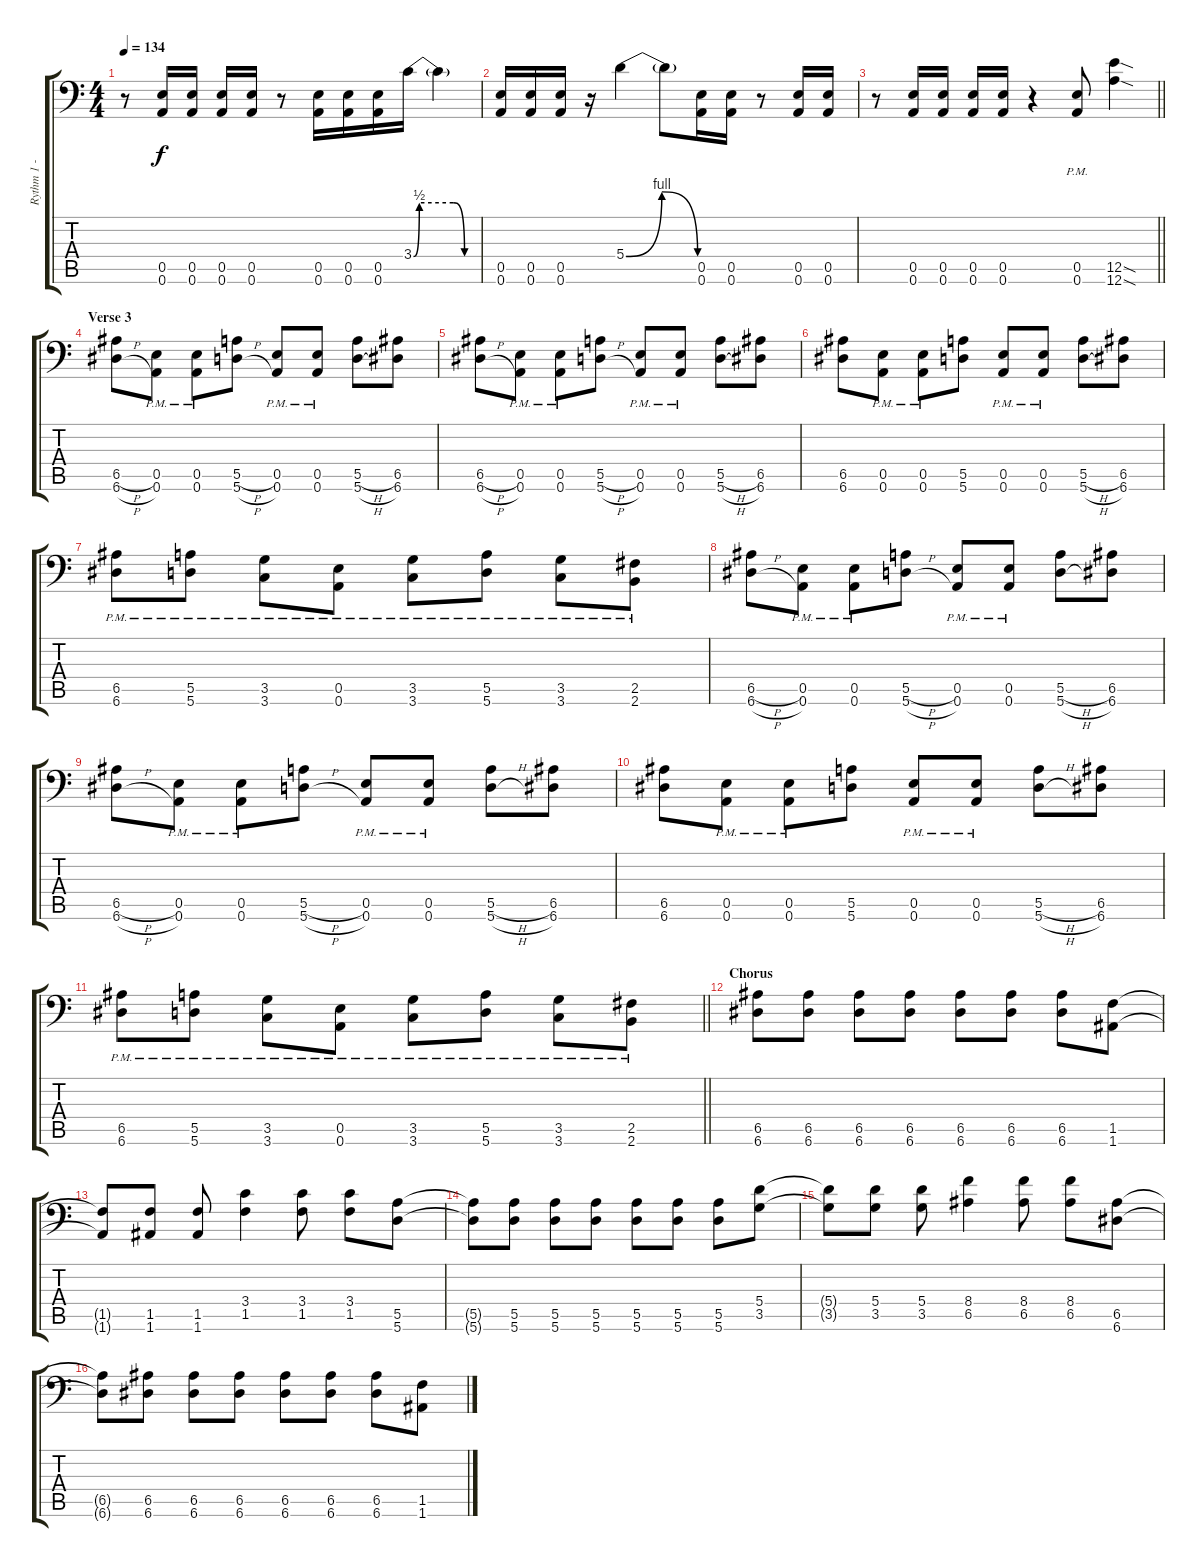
\track ("Rythm 1 - James" "Rythm 1 - ") {instrument distortionguitar}
\staff {score tabs}
\tuning (B3 Gb3 D3 A2 E2 A1) {hide}
\ts (4 4)
\tempo 134
\clef f4
\ks c
r.8{dy f} (0.5 0.6).16 (0.5 0.6).16 (0.5 0.6).16 (0.5 0.6).16 r.8 (0.5 0.6).16 (0.5 0.6).16 (0.5 0.6).16 3.4{be (custom 0 0 5 2 35 2 45 0 60 0)}.16 3.4{t}.4 |
(0.5 0.6).16 (0.5 0.6).16 (0.5 0.6).16 r.16 5.4{be (bendrelease 0 0 5 4 55 4 60 0)}.4 5.4{t}.8 (0.5 0.6).16 (0.5 0.6).16 r.8 (0.5 0.6).16 (0.5 0.6).16 |
\barLineRight lightlight
r.8 (0.5 0.6).16 (0.5 0.6).16 (0.5 0.6).16 (0.5 0.6).16 r.4 (0.5{pm} 0.6{pm}).8 (12.5{sod} 12.6{sod}).4 |
\section ("" "Verse 3")
(6.5{h} 6.6{h}).8 (0.5{pm} 0.6{pm}).8 (0.5{pm} 0.6{pm}).8 (5.5{h} 5.6{h}).8 (0.5{pm} 0.6{pm}).8 (0.5{pm} 0.6{pm}).8 (5.5{h} 5.6{h}).8 (6.5 6.6).8 |
(6.5{h} 6.6{h}).8 (0.5{pm} 0.6{pm}).8 (0.5{pm} 0.6{pm}).8 (5.5{h} 5.6{h}).8 (0.5{pm} 0.6{pm}).8 (0.5{pm} 0.6{pm}).8 (5.5{h} 5.6{h}).8 (6.5 6.6).8 |
(6.5 6.6).8 (0.5{pm} 0.6{pm}).8 (0.5{pm} 0.6{pm}).8 (5.5 5.6).8 (0.5{pm} 0.6{pm}).8 (0.5{pm} 0.6{pm}).8 (5.5{h} 5.6{h}).8 (6.5 6.6).8 |
(6.5{pm} 6.6{pm}).8 (5.5{pm} 5.6{pm}).8 (3.5{pm} 3.6{pm}).8 (0.5{pm} 0.6{pm}).8 (3.5{pm} 3.6{pm}).8 (5.5{pm} 5.6{pm}).8 (3.5{pm} 3.6{pm}).8 (2.5{pm} 2.6{pm}).8 |
(6.5{h} 6.6{h}).8 (0.5{pm} 0.6{pm}).8 (0.5{pm} 0.6{pm}).8 (5.5{h} 5.6{h}).8 (0.5{pm} 0.6{pm}).8 (0.5{pm} 0.6{pm}).8 (5.5{h} 5.6{h}).8 (6.5 6.6).8 |
(6.5{h} 6.6{h}).8 (0.5{pm} 0.6{pm}).8 (0.5{pm} 0.6{pm}).8 (5.5{h} 5.6{h}).8 (0.5{pm} 0.6{pm}).8 (0.5{pm} 0.6{pm}).8 (5.5{h} 5.6{h}).8 (6.5 6.6).8 |
(6.5 6.6).8 (0.5{pm} 0.6{pm}).8 (0.5{pm} 0.6{pm}).8 (5.5 5.6).8 (0.5{pm} 0.6{pm}).8 (0.5{pm} 0.6{pm}).8 (5.5{h} 5.6{h}).8 (6.5 6.6).8 |
\barLineRight lightlight
(6.5{pm} 6.6{pm}).8 (5.5{pm} 5.6{pm}).8 (3.5{pm} 3.6{pm}).8 (0.5{pm} 0.6{pm}).8 (3.5{pm} 3.6{pm}).8 (5.5{pm} 5.6{pm}).8 (3.5{pm} 3.6{pm}).8 (2.5{pm} 2.6{pm}).8 |
\section ("" "Chorus")
(6.5 6.6).8 (6.5 6.6).8 (6.5 6.6).8 (6.5 6.6).8 (6.5 6.6).8 (6.5 6.6).8 (6.5 6.6).8 (1.5 1.6).8 |
(1.5{t} 1.6{t}).8 (1.5 1.6).8 (1.5 1.6).8 (3.4 1.5).4 (3.4 1.5).8 (3.4 1.5).8 (5.5 5.6).8 |
(5.5{t} 5.6{t}).8 (5.5 5.6).8 (5.5 5.6).8 (5.5 5.6).8 (5.5 5.6).8 (5.5 5.6).8 (5.5 5.6).8 (5.4 3.5).8 |
(5.4{t} 3.5{t}).8 (5.4 3.5).8 (5.4 3.5).8 (8.4 6.5).4 (8.4 6.5).8 (8.4 6.5).8 (6.5 6.6).8 |
(6.5{t} 6.6{t}).8 (6.5 6.6).8 (6.5 6.6).8 (6.5 6.6).8 (6.5 6.6).8 (6.5 6.6).8 (6.5 6.6).8 (1.5 1.6).8
